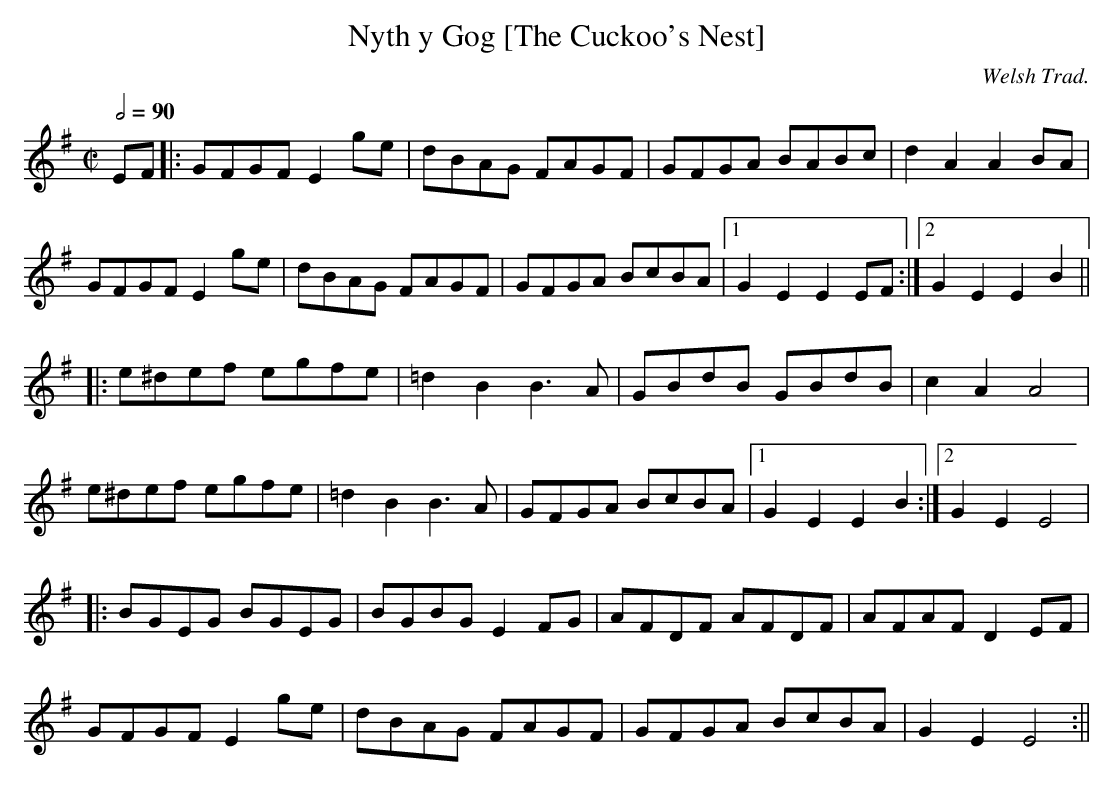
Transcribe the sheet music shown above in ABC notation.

X:1
T:Nyth y Gog [The Cuckoo's Nest]
C:Welsh Trad.
M:C|
L:1/8
Q:1/2=90
K:Em
EF|:GFGF E2ge|dBAG FAGF|GFGA BABc|d2A2 A2BA|
GFGF E2ge|dBAG FAGF|GFGA BcBA|1 G2E2 E2EF:|2 G2E2 E2B2||
|:e^def egfe|=d2B2 B3A|GBdB GBdB|c2A2 A4|
e^def egfe|=d2B2 B3A|GFGA BcBA|1 G2E2 E2B2:|2 G2E2 E4|
|:BGEG BGEG|BGBG E2FG|AFDF AFDF|AFAF D2EF|
GFGF E2ge|dBAG FAGF|GFGA BcBA|G2E2 E4:||
